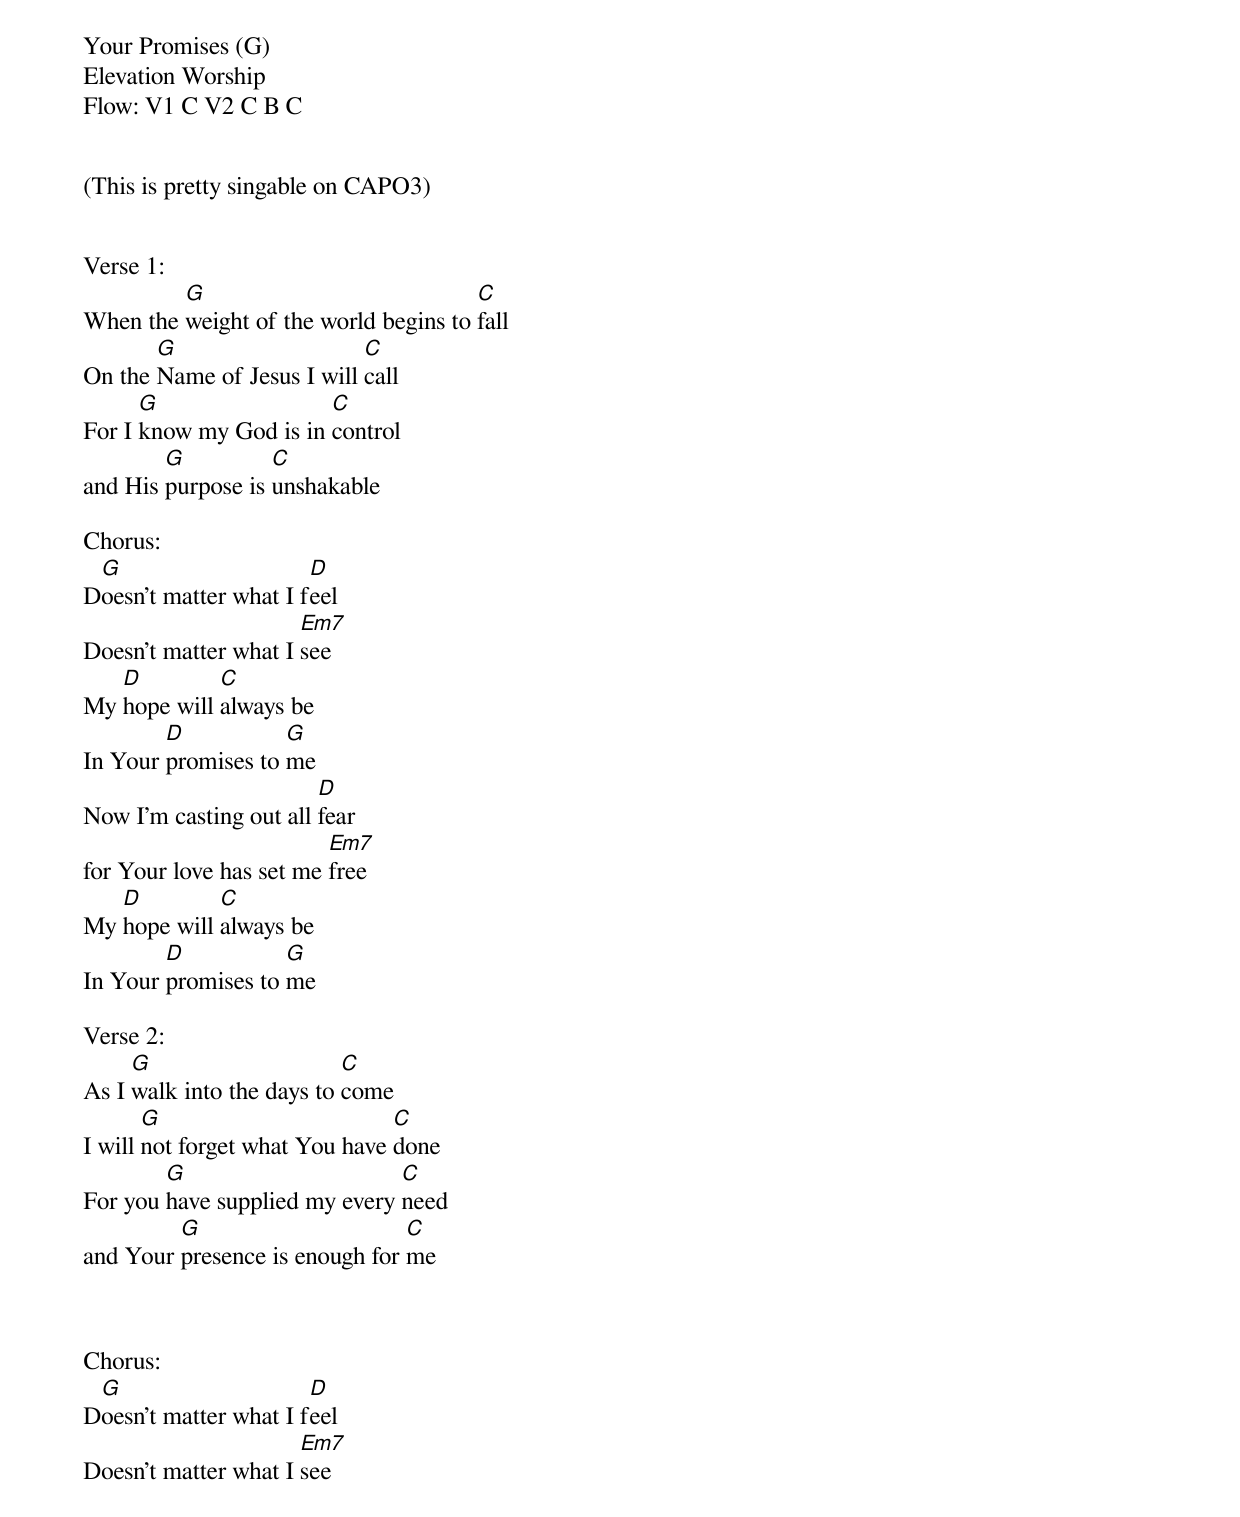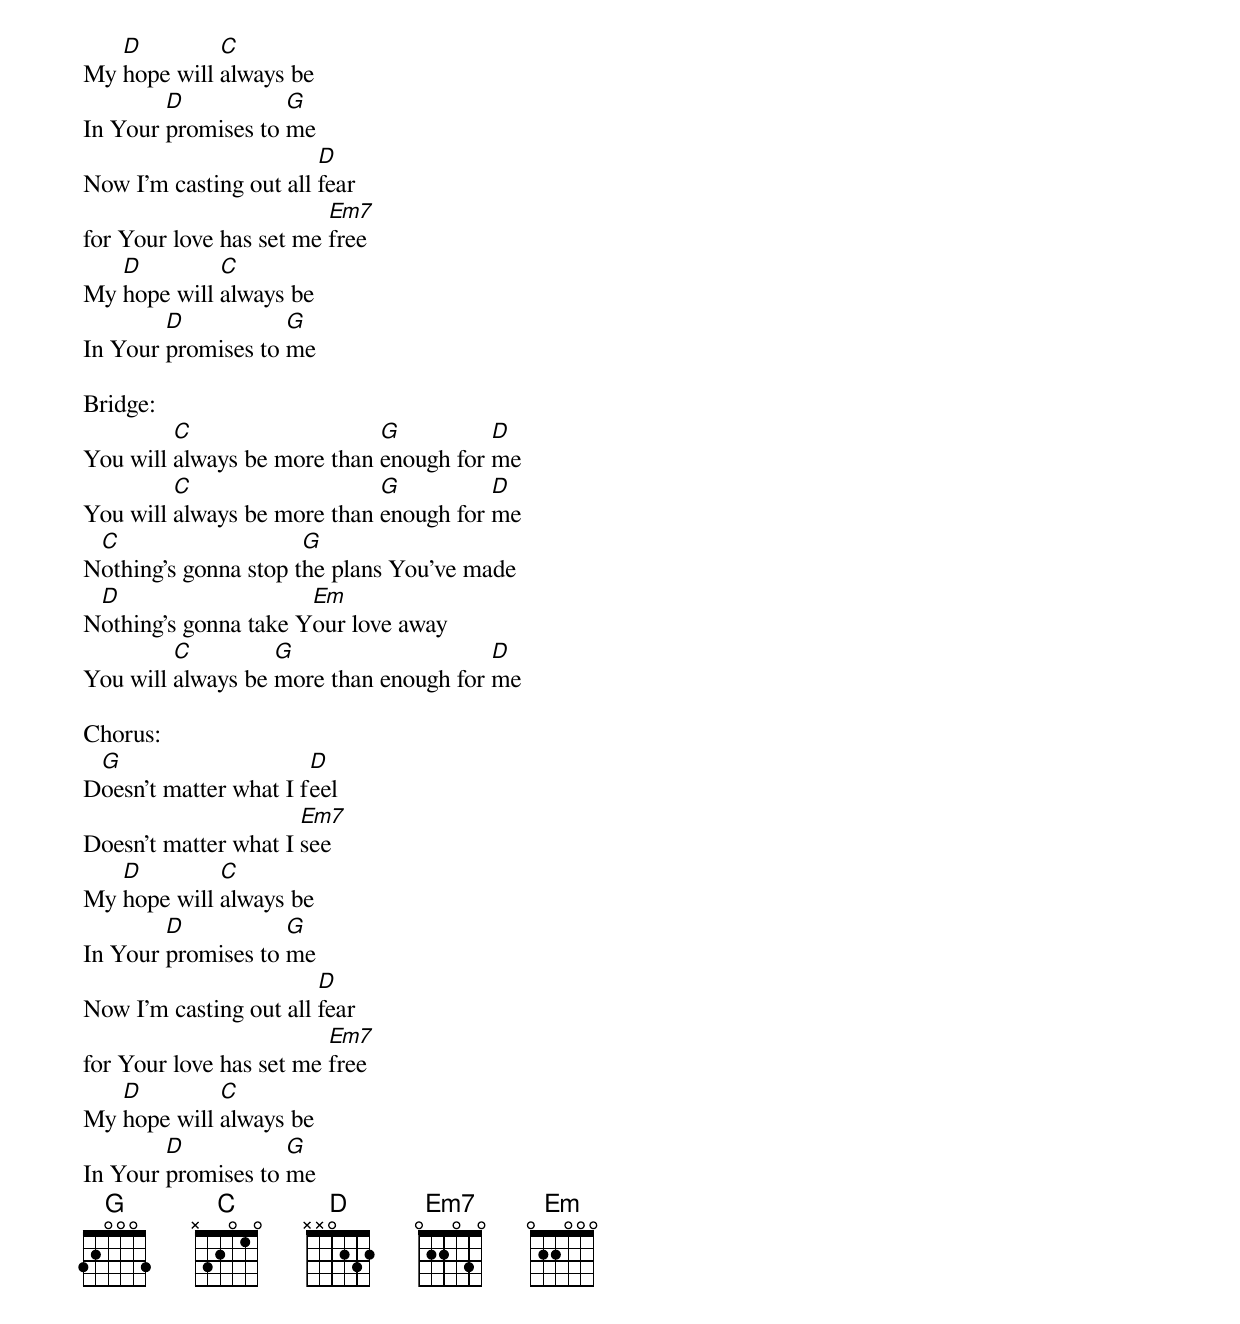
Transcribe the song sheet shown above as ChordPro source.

Your Promises (G)
Elevation Worship
Flow: V1 C V2 C B C


(This is pretty singable on CAPO3)


Verse 1:
When the [G]weight of the world begins to [C]fall
On the [G]Name of Jesus I will [C]call
For I [G]know my God is in [C]control
and His [G]purpose is [C]unshakable

Chorus:
D[G]oesn't matter what I f[D]eel
Doesn't matter what I [Em7]see
My [D]hope will [C]always be
In Your [D]promises to [G]me
Now I'm casting out all [D]fear
for Your love has set me [Em7]free
My [D]hope will [C]always be
In Your [D]promises to [G]me

Verse 2:
As I [G]walk into the days to [C]come
I will [G]not forget what You have [C]done
For you [G]have supplied my every [C]need
and Your [G]presence is enough for [C]me



Chorus:
D[G]oesn't matter what I f[D]eel
Doesn't matter what I [Em7]see
My [D]hope will [C]always be
In Your [D]promises to [G]me
Now I'm casting out all [D]fear
for Your love has set me [Em7]free
My [D]hope will [C]always be
In Your [D]promises to [G]me

Bridge:
You will [C]always be more than [G]enough for [D]me
You will [C]always be more than [G]enough for [D]me
N[C]othing's gonna stop t[G]he plans You've made
N[D]othing's gonna take Y[Em]our love away
You will [C]always be [G]more than enough for [D]me

Chorus:
D[G]oesn't matter what I f[D]eel
Doesn't matter what I [Em7]see
My [D]hope will [C]always be
In Your [D]promises to [G]me
Now I'm casting out all [D]fear
for Your love has set me [Em7]free
My [D]hope will [C]always be
In Your [D]promises to [G]me
